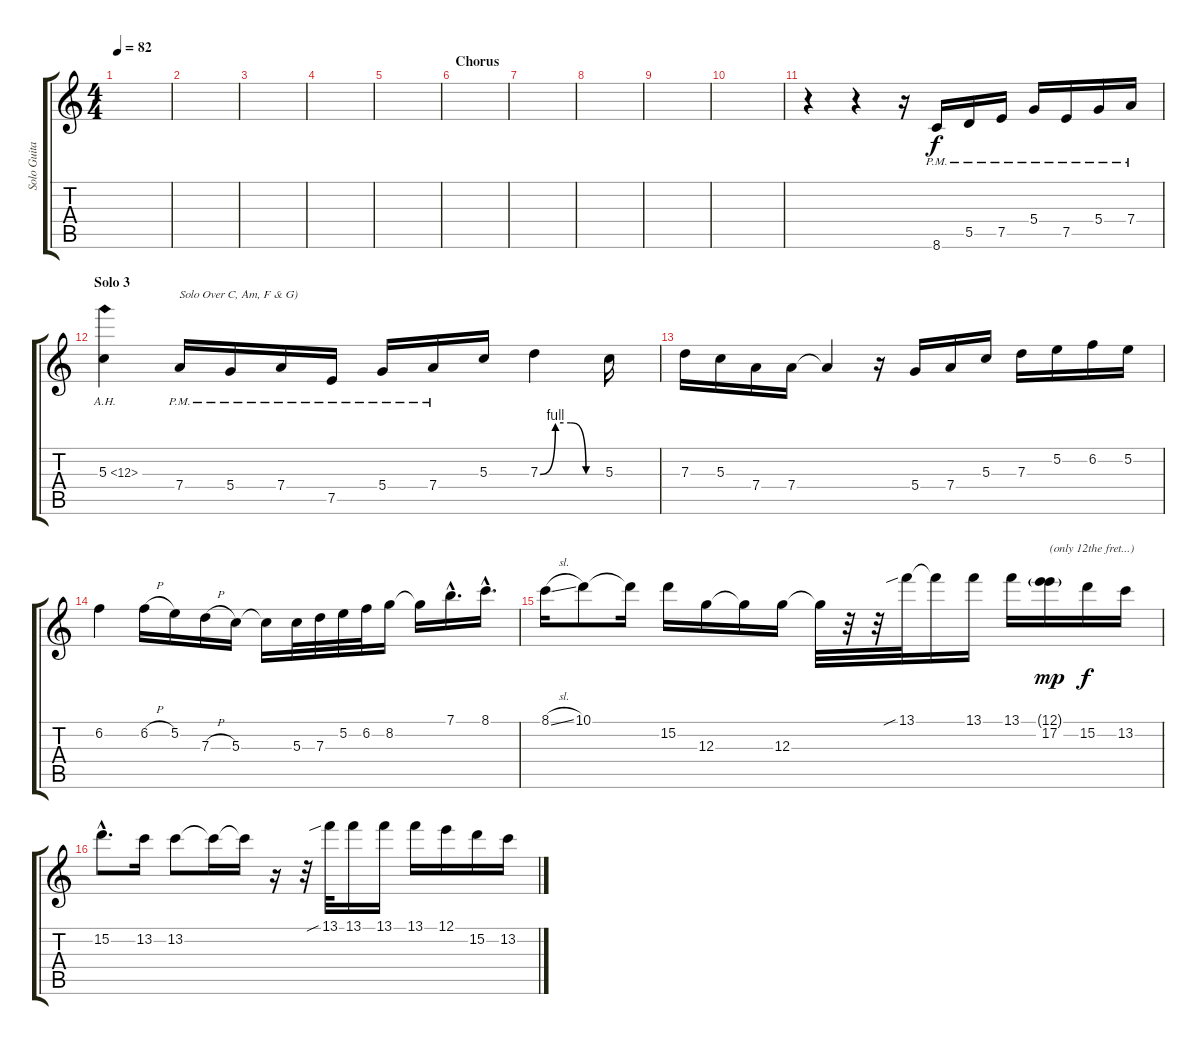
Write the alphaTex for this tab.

\track ("Solo Guitar" "Solo Guita") {instrument distortionguitar}
\staff {score tabs}
\tuning (E4 B3 G3 D3 A2 E2) {hide}
\ts (4 4)
\tempo 82
\clef g2
\ks c
|
|
|
|
|
\section ("" "Chorus")
|
|
|
|
|
r.4 r.4 r.16 8.6{pm}.16 5.5{pm}.16 7.5{pm}.16 5.4{pm}.16 7.5{pm}.16 5.4{pm}.16 7.4{pm}.16 |
\section ("" "Solo 3")
5.3{ah 7}.4 7.4{pm}.16{txt "Solo Over C, Am, F & G)"} 5.4{pm}.16 7.4{pm}.16 7.5{pm}.16 5.4{pm}.16 7.4{pm}.16 5.3.16 7.3{be (custom 0 0 15 4 30 4 45 0 60 0)}.4 5.3.16 |
7.3.16 5.3.16 7.4.16 7.4.16 7.4{t}.4 r.16 5.4.16 7.4.16 5.3.16 7.3.16 5.2.16 6.2.16 5.2.16 |
6.2.4 6.2{h}.16 5.2.16 7.3{h}.16 5.3.16 5.3{t}.16 5.3.32 7.3.32 5.2.32 6.2.32 8.2.16 8.2{t}.16 7.1{hac}.16{d} 8.1{hac}.16{d} |
8.1{sl}.16 10.1.8 10.1{t}.16 15.2.16 12.3.16 12.3{t}.16 12.3.16 12.3{t}.32 r.32 r.32 13.1{sib}.32 13.1{t}.16 13.1.16 13.1.16 (12.1{g} 17.2).16{txt "(only 12the fret...)" dy mp} 15.2.16{dy f} 13.2.16 |
15.2{hac}.8{d} 13.2.16 13.2.8 13.2{t}.16 13.2{t}.16 r.16 r.32 13.1{sib}.32 13.1.16 13.1.16 13.1.16 12.1.16 15.2.16 13.2.16
